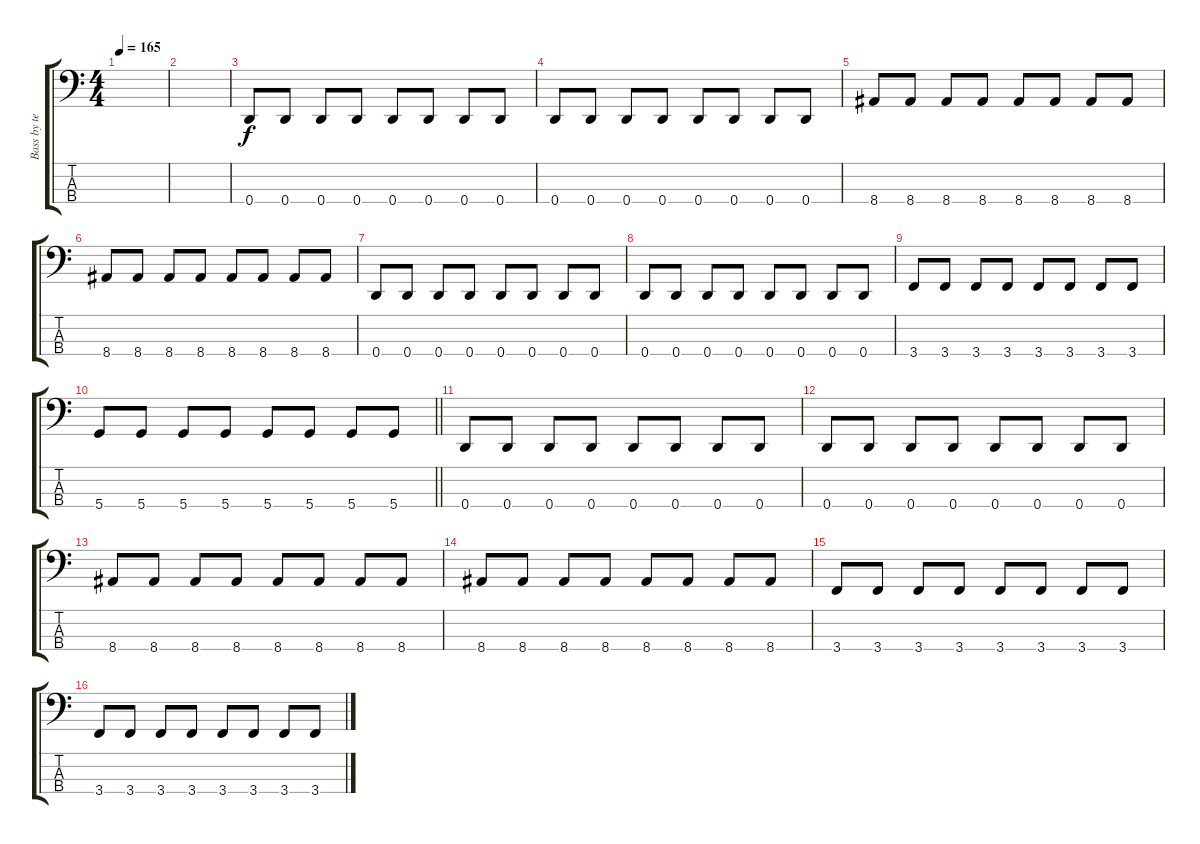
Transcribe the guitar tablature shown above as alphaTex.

\track ("Bass by terryn0" "Bass by te") {instrument electricbasspick}
\staff {score tabs}
\tuning (G2 D2 A1 D1) {hide}
\ts (4 4)
\tempo 165
\clef f4
\ks c
|
|
0.4.8 0.4.8 0.4.8 0.4.8 0.4.8 0.4.8 0.4.8 0.4.8 |
0.4.8 0.4.8 0.4.8 0.4.8 0.4.8 0.4.8 0.4.8 0.4.8 |
8.4.8 8.4.8 8.4.8 8.4.8 8.4.8 8.4.8 8.4.8 8.4.8 |
8.4.8 8.4.8 8.4.8 8.4.8 8.4.8 8.4.8 8.4.8 8.4.8 |
0.4.8 0.4.8 0.4.8 0.4.8 0.4.8 0.4.8 0.4.8 0.4.8 |
0.4.8 0.4.8 0.4.8 0.4.8 0.4.8 0.4.8 0.4.8 0.4.8 |
3.4.8 3.4.8 3.4.8 3.4.8 3.4.8 3.4.8 3.4.8 3.4.8 |
\barLineRight lightlight
5.4.8 5.4.8 5.4.8 5.4.8 5.4.8 5.4.8 5.4.8 5.4.8 |
0.4.8 0.4.8 0.4.8 0.4.8 0.4.8 0.4.8 0.4.8 0.4.8 |
0.4.8 0.4.8 0.4.8 0.4.8 0.4.8 0.4.8 0.4.8 0.4.8 |
8.4.8 8.4.8 8.4.8 8.4.8 8.4.8 8.4.8 8.4.8 8.4.8 |
8.4.8 8.4.8 8.4.8 8.4.8 8.4.8 8.4.8 8.4.8 8.4.8 |
3.4.8 3.4.8 3.4.8 3.4.8 3.4.8 3.4.8 3.4.8 3.4.8 |
3.4.8 3.4.8 3.4.8 3.4.8 3.4.8 3.4.8 3.4.8 3.4.8
